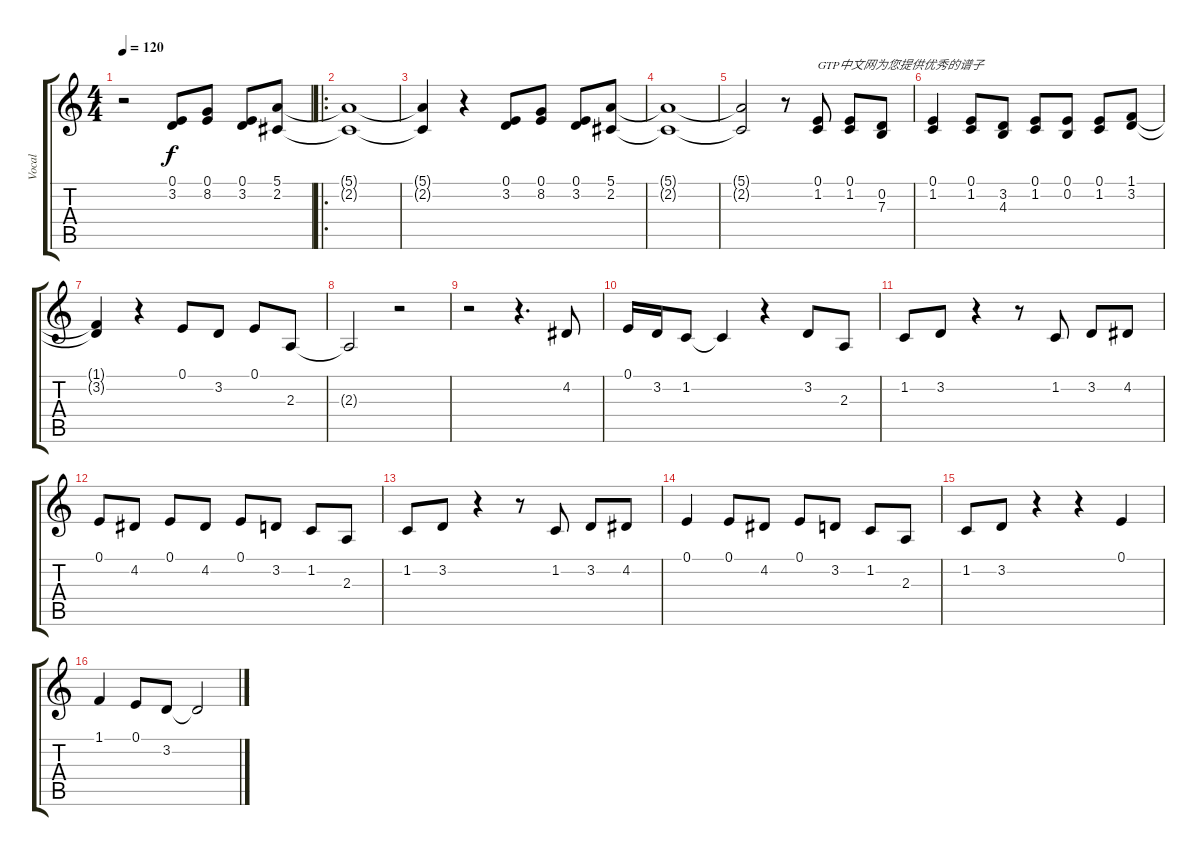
\track ("Vocal" "Vocal") {instrument harmonica}
\staff {score tabs}
\tuning (E4 B3 G3 D3 A2 E2) {hide}
\ts (4 4)
\tempo 120
\clef g2
\ks c
r.2{dy f instrument harmonica} (0.1 3.2).8 (0.1 8.2).8 (0.1 3.2).8 (5.1 2.2).8 |
\ro
(5.1{t} 2.2{t}).1 |
(5.1{t} 2.2{t}).4 r.4 (0.1 3.2).8 (0.1 8.2).8 (0.1 3.2).8 (5.1 2.2).8 |
(5.1{t} 2.2{t}).1 |
(5.1{t} 2.2{t}).2 r.8 (0.1 1.2).8{txt "GTP中文网为您提供优秀的谱子"} (0.1 1.2).8 (0.2 7.3).8 |
(0.1 1.2).4 (0.1 1.2).8 (3.2 4.3).8 (0.1 1.2).8 (0.1 0.2).8 (0.1 1.2).8 (1.1 3.2).8 |
(1.1{t} 3.2{t}).4 r.4 0.1.8 3.2.8 0.1.8 2.3.8 |
2.3{t}.2 r.2 |
r.2 r.4{d} 4.2.8 |
0.1.16 3.2.16 1.2.8 1.2{t}.4 r.4 3.2.8 2.3.8 |
1.2.8 3.2.8 r.4 r.8 1.2.8 3.2.8 4.2.8 |
0.1.8 4.2.8 0.1.8 4.2.8 0.1.8 3.2.8 1.2.8 2.3.8 |
1.2.8 3.2.8 r.4 r.8 1.2.8 3.2.8 4.2.8 |
0.1.4 0.1.8 4.2.8 0.1.8 3.2.8 1.2.8 2.3.8 |
1.2.8 3.2.8 r.4 r.4 0.1.4 |
1.1.4 0.1.8 3.2.8 3.2{t}.2
